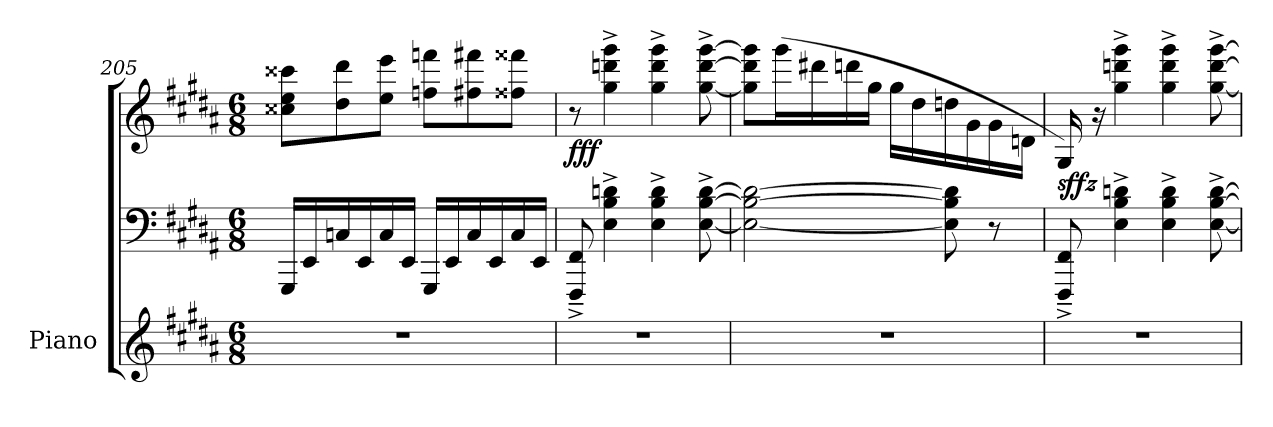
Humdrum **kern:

**kern	**kern	**kern	**dynam
*part1	*part1	*part1	*part1
*staff3	*staff2	*staff1	*staff1/2/3
*I"Piano	*	*	*
*I'Pno.	*	*	*
*clefG2	*clefF4	*clefG2	*
*k[f#c#g#d#a#]	*k[f#c#g#d#a#]	*k[f#c#g#d#a#]	*
*M6/8	*M6/8	*M6/8	*
=205	=205	=205	=205
2.r	16GGG#/LL	8cc##X\ 8ee\ 8ccc##X\L	.
.	16EE/	.	.
.	16Cn/	8dd#\ 8ddd#\	.
.	16EE/	.	.
.	16C/	8ee\ 8eee\J	.
.	16EE/JJ	.	.
.	16GGG#/LL	8ffn\ 8fffn\L	.
.	16EE/	.	.
.	16C/	8ff#X\ 8fff#X\	.
.	16EE/	.	.
.	16C/	8ff##X\ 8fff##X\J	.
.	16EE/JJ	.	.
!!LO:PB:g=z
=206	=206	=206	=206
!	!	!	!LO:DY:b
2.r	8FFF#/~^ 8FF#/~^	8r	fff
.	4E\^ 4B\^ 4dn\^	4gg#\^ 4dddn\^ 4ggg#\^	.
.	4E\^ 4B\^ 4d\^	4gg#\^ 4ddd\^ 4ggg#\^	.
.	[8E\^ [8B\^ [8d\^	[8gg#\^ [8ddd\^ [8ggg#\^	.
=207	=207	=207	=207
2.r	2E\_ 2B\_ 2d\_	8gg#\] 8ddd\] 8ggg#\]L	.
.	.	(>16ggg#\L	.
.	.	16ddd#X\	.
.	.	16dddn\	.
.	.	16gg#\JJ	.
.	.	16gg#\LL	.
.	.	16dd#\	.
.	8E\] 8B\] 8d\]	16ddn\	.
.	.	16g#\	.
.	8r	16g#\	.
.	.	16dn\JJ	.
=208	=208	=208	=208
!	!	!	!LO:DY:b
2.r	8FFF#/~^ 8FF#/~^	16G#/)	sffz
.	.	16r	.
.	4E\^ 4B\^ 4dn\^	4gg#\^ 4dddn\^ 4ggg#\^	.
.	4E\^ 4B\^ 4d\^	4gg#\^ 4ddd\^ 4ggg#\^	.
.	[8E\^ [8B\^ [8d\^	[8gg#\^ [8ddd\^ [8ggg#\^	.
=	=	=	=
*-	*-	*-	*-
